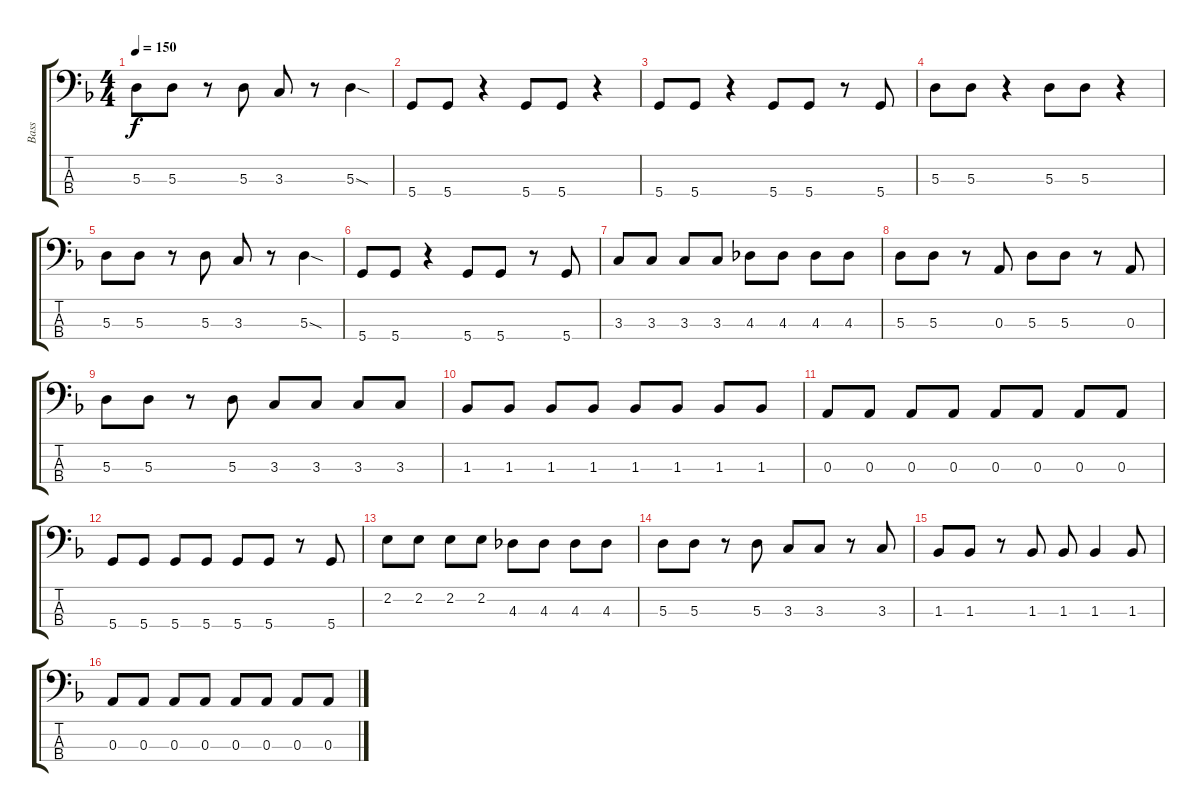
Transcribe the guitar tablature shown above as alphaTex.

\track ("Bass" "Bass") {instrument electricbasspick}
\staff {score tabs}
\tuning (G2 D2 A1 D1) {hide}
\ts (4 4)
\tempo 150
\clef f4
\ks f
5.3.8{dy f} 5.3.8 r.8 5.3.8 3.3.8 r.8 5.3{sod}.4 |
5.4.8 5.4.8 r.4 5.4.8 5.4.8 r.4 |
5.4.8 5.4.8 r.4 5.4.8 5.4.8 r.8 5.4.8 |
5.3.8 5.3.8 r.4 5.3.8 5.3.8 r.4 |
5.3.8 5.3.8 r.8 5.3.8 3.3.8 r.8 5.3{sod}.4 |
5.4.8 5.4.8 r.4 5.4.8 5.4.8 r.8 5.4.8 |
3.3.8 3.3.8 3.3.8 3.3.8 4.3.8 4.3.8 4.3.8 4.3.8 |
5.3.8 5.3.8 r.8 0.3.8 5.3.8 5.3.8 r.8 0.3.8 |
5.3.8 5.3.8 r.8 5.3.8 3.3.8 3.3.8 3.3.8 3.3.8 |
1.3.8 1.3.8 1.3.8 1.3.8 1.3.8 1.3.8 1.3.8 1.3.8 |
0.3.8 0.3.8 0.3.8 0.3.8 0.3.8 0.3.8 0.3.8 0.3.8 |
5.4.8 5.4.8 5.4.8 5.4.8 5.4.8 5.4.8 r.8 5.4.8 |
2.2.8 2.2.8 2.2.8 2.2.8 4.3.8 4.3.8 4.3.8 4.3.8 |
5.3.8 5.3.8 r.8 5.3.8 3.3.8 3.3.8 r.8 3.3.8 |
1.3.8 1.3.8 r.8 1.3.8 1.3.8 1.3.4 1.3.8 |
0.3.8 0.3.8 0.3.8 0.3.8 0.3.8 0.3.8 0.3.8 0.3.8
